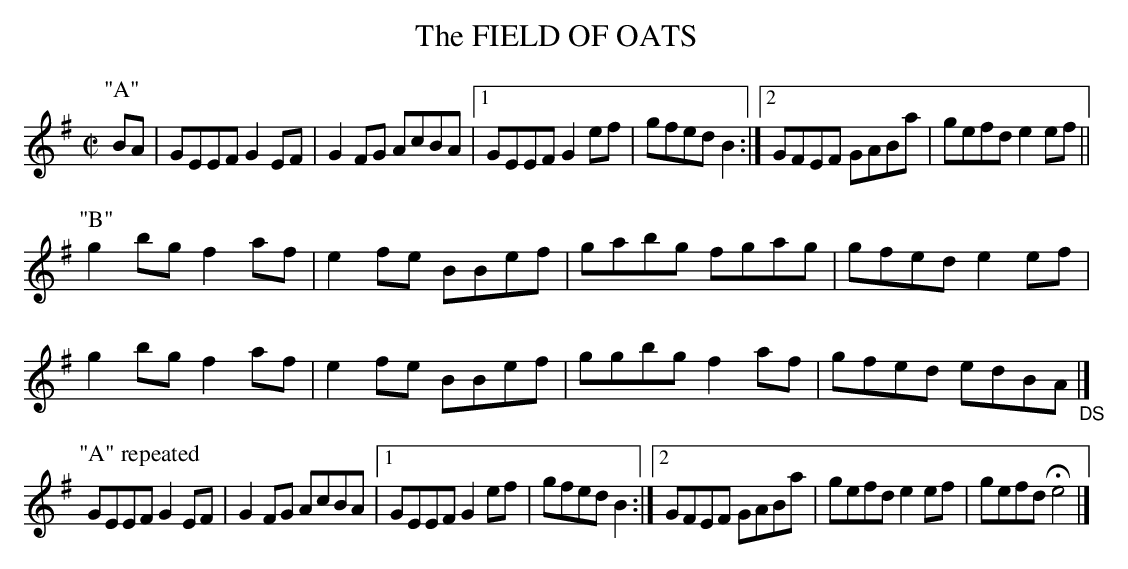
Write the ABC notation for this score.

X:1
T:FIELD OF OATS, The
M:C|
L:1/8
K:G
P:"A"
BA|GEEF G2EF|G2FG AcBA|1 GEEF G2ef|gfed B2:|\
[2 GFEF GABa|gefd e2ef||
P:"B"
g2bg f2af|e2fe BBef|gabg fgag|gfed e2ef|
g2bg f2af|e2fe BBef|ggbg f2af|gfed edBA"_DS"|]
P:"A" repeated
GEEF G2EF|G2FG AcBA|1 GEEF G2ef|gfed B2:|\
[2 GFEF GABa|gefd e2ef|gefd He4|]
